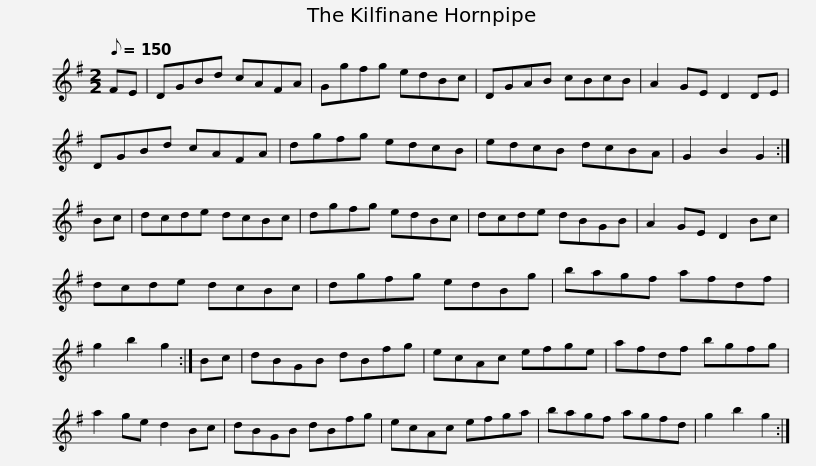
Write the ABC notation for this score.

X:1
L:1/8
Q:1/8=150
M:2/2
I:linebreak $
K:G
V:1 treble
V:1
 FE | DGBd cAFA | Ggfg edBc | DGAB cBcB | A2 GE D2 DE | %5
 DGBd cAFA |$ dgfg edcB | edcB dcBA | G2 B2 G2 :| Bc | %10
 dcde dcBc | dgfg edBc | dcde dBGB |$ A2 GE D2 Bc | dcde dcBc | %15
 dgfg edBg | bagf afdf | g2 b2 g2 :| Bc | dBGB dBfg |$ %20
 ecAc efge | afdf bgfg | a2 ge d2 Bc | dBGB dBfg | ecAc efga |$ %25
 bagf agfd | g2 b2 g2 :| %27
